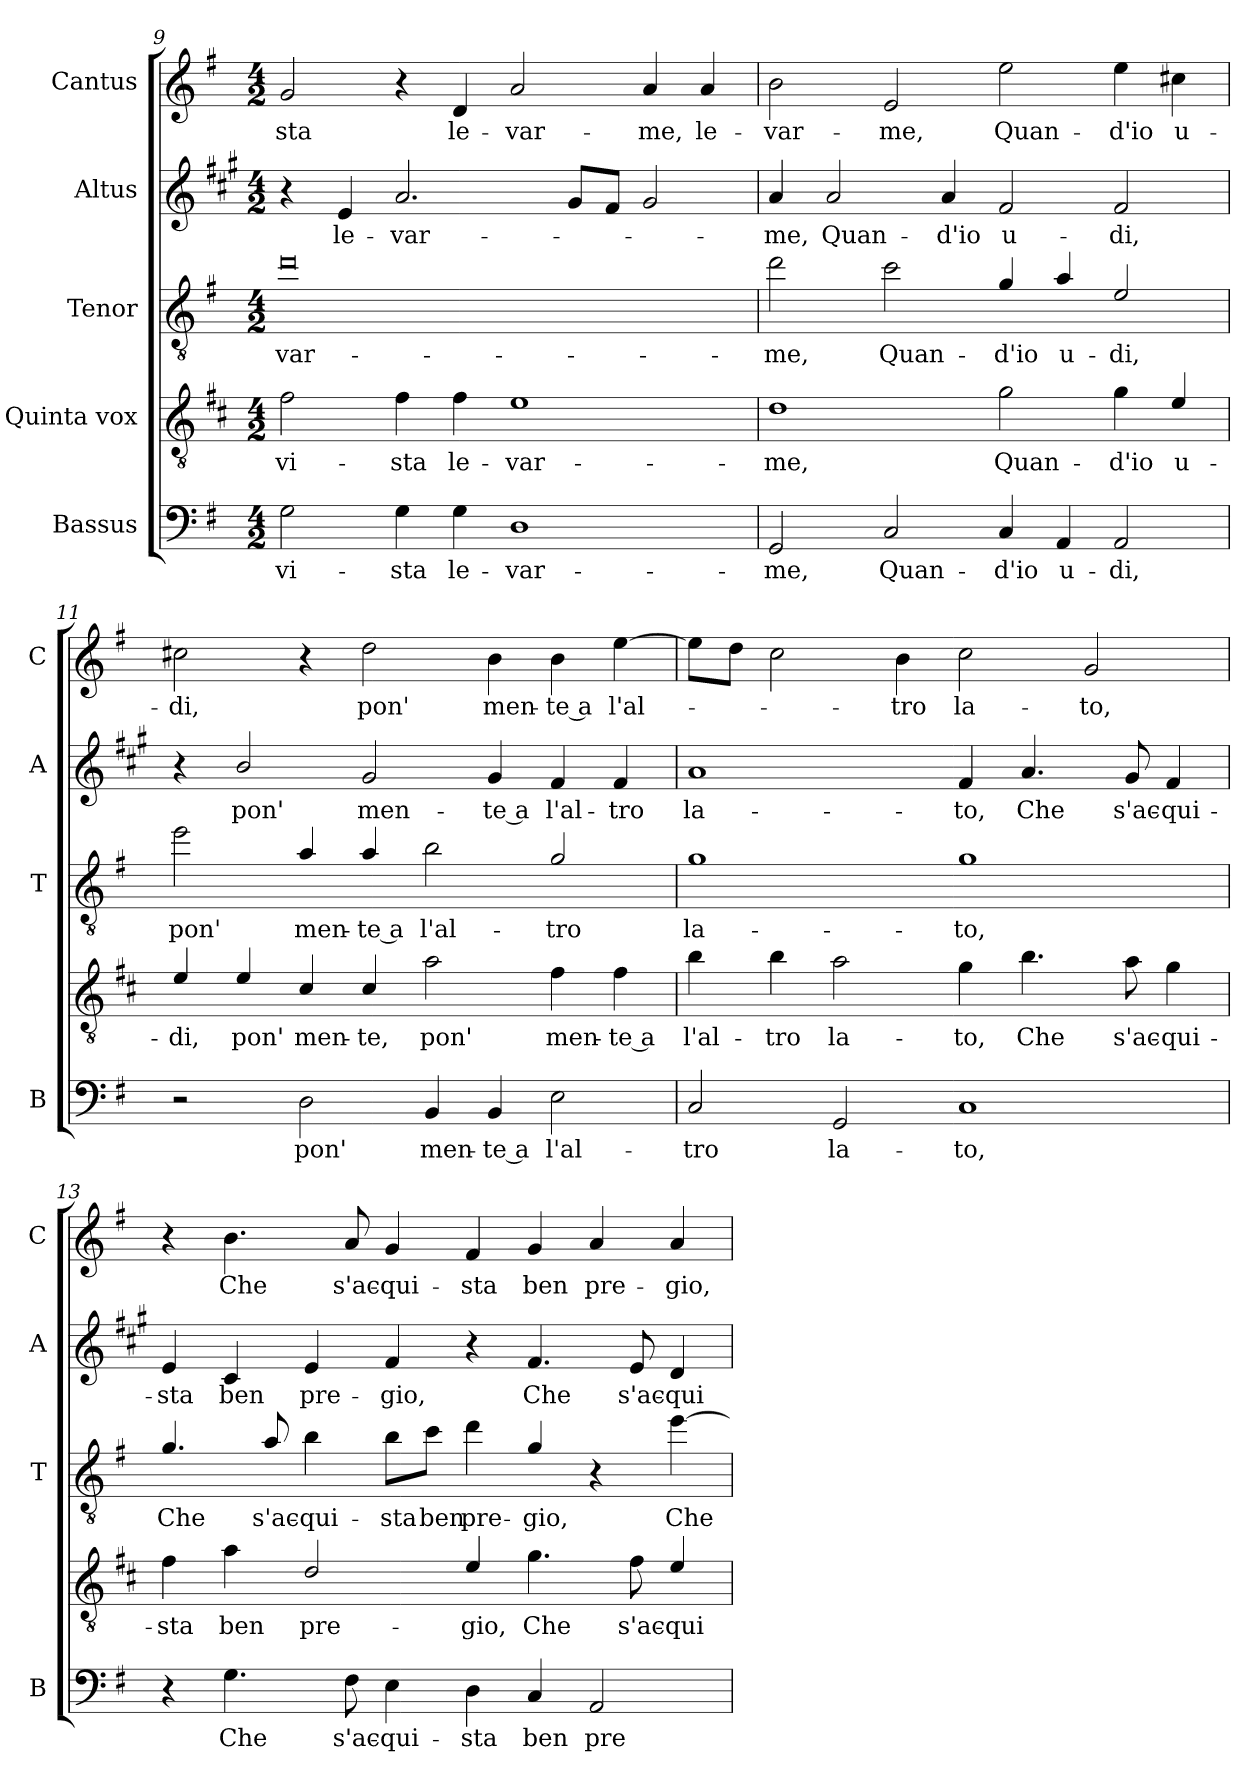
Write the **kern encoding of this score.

**kern	**text	**kern	**text	**kern	**text	**kern	**text	**kern	**text
*part5	*part5	*part4	*part4	*part3	*part3	*part2	*part2	*part1	*part1
*staff5	*staff5	*staff4	*staff4	*staff3	*staff3	*staff2	*staff2	*staff1	*staff1
*I"Bassus	*	*I"Quinta vox	*	*I"Tenor	*	*I"Altus	*	*I"Cantus	*
*I'B	*	*	*	*I'T	*	*I'A	*	*I'C	*
*clefF4	*	*clefGv2	*	*clefGv2	*	*clefG2	*	*clefG2	*
*	*	*ITrd4c7	*	*ITrd8c14	*	*ITrd1c2	*	*	*
*k[f#]	*	*k[f#]	*	*k[f#]	*	*k[f#]	*	*k[f#]	*
*G:	*	*G:	*	*G:	*	*G:	*	*G:	*
*M4/2	*	*M4/2	*	*M4/2	*	*M4/2	*	*M4/2	*
=9	=9	=9	=9	=9	=9	=9	=9	=9	=9
!	!LO:LY:b	!	!LO:LY:b	!	!LO:LY:b	!	!	!	!LO:LY:b
2G\	vi-	2B\	vi-	0d	-var-	4r	.	2g/	-sta
!	!	!	!	!	!	!	!LO:LY:b	!	!
.	.	.	.	.	.	4d/	le-	.	.
!	!LO:LY:b	!	!LO:LY:b	!	!	!	!LO:LY:b	!	!
4G\	-sta	4B\	-sta	.	.	2.g/	-var-	4r	.
!	!LO:LY:b	!	!LO:LY:b	!	!	!	!	!	!LO:LY:b
4G\	le-	4B\	le-	.	.	.	.	4d/	le-
!	!LO:LY:b	!	!LO:LY:b	!	!	!	!	!	!LO:LY:b
1D	-var-	1A	-var-	.	.	.	.	2a/	-var-
.	.	.	.	.	.	8f#/L	.	.	.
.	.	.	.	.	.	8e/J	.	.	.
!	!	!	!	!	!	!	!	!	!LO:LY:b
.	.	.	.	.	.	2f#/	.	4a/	-me,
!	!	!	!	!	!	!	!	!	!LO:LY:b
.	.	.	.	.	.	.	.	4a/	le-
!!LO:PB:g=z
=10	=10	=10	=10	=10	=10	=10	=10	=10	=10
!	!LO:LY:b	!	!LO:LY:b	!	!LO:LY:b	!	!LO:LY:b	!	!LO:LY:b
2GG/	-me,	1G	-me,	2d\	-me,	4g/	-me,	2b\	-var-
!	!	!	!	!	!	!	!LO:LY:b	!	!
.	.	.	.	.	.	2g/	Quan-	.	.
!	!LO:LY:b	!	!	!	!LO:LY:b	!	!	!	!LO:LY:b
2C/	Quan-	.	.	2c\	Quan-	.	.	2e/	-me,
!	!	!	!	!	!	!	!LO:LY:b	!	!
.	.	.	.	.	.	4g/	-d'io	.	.
!	!LO:LY:b	!	!LO:LY:b	!	!LO:LY:b	!	!LO:LY:b	!	!LO:LY:b
4C/	-d'io	2c\	Quan-	4G/	-d'io	2e/	u-	2ee\	Quan-
!	!LO:LY:b	!	!	!	!LO:LY:b	!	!	!	!
4AA/	u-	.	.	4A/	u-	.	.	.	.
!	!LO:LY:b	!	!LO:LY:b	!	!LO:LY:b	!	!LO:LY:b	!	!LO:LY:b
2AA/	-di,	4c\	-d'io	2E/	-di,	2e/	-di,	4ee\	-d'io
!	!	!	!LO:LY:b	!	!	!	!	!	!LO:LY:b
.	.	4A/	u-	.	.	.	.	4cc#X\	u-
=11	=11	=11	=11	=11	=11	=11	=11	=11	=11
!	!	!	!LO:LY:b	!	!LO:LY:b	!	!	!	!LO:LY:b
2r	.	4A/	-di,	2e\	pon'	4r	.	2cc#X\	-di,
!	!	!	!LO:LY:b	!	!	!	!LO:LY:b	!	!
.	.	4A/	pon'	.	.	2a/	pon'	.	.
!	!LO:LY:b	!	!LO:LY:b	!	!LO:LY:b	!	!	!	!
2D\	pon'	4F#/	men-	4A/	men-	.	.	4r	.
!	!	!	!LO:LY:b	!	!LO:LY:b	!	!LO:LY:b	!	!LO:LY:b
.	.	4F#/	-te,	4A/	-te a	2f#/	men-	2dd\	pon'
!	!LO:LY:b	!	!LO:LY:b	!	!LO:LY:b	!	!	!	!
4BB/	men-	2d\	pon'	2B\	l'al-	.	.	.	.
!	!LO:LY:b	!	!	!	!	!	!LO:LY:b	!	!LO:LY:b
4BB/	-te a	.	.	.	.	4f#/	-te a	4b\	men-
!	!LO:LY:b	!	!LO:LY:b	!	!LO:LY:b	!	!LO:LY:b	!	!LO:LY:b
2E\	l'al-	4B\	men-	2G/	-tro	4e/	l'al-	4b\	-te a
!	!	!	!LO:LY:b	!	!	!	!LO:LY:b	!	!LO:LY:b
.	.	4B\	-te a	.	.	4e/	-tro	[4ee\	l'al-
=12	=12	=12	=12	=12	=12	=12	=12	=12	=12
!	!LO:LY:b	!	!LO:LY:b	!	!LO:LY:b	!	!LO:LY:b	!	!
2C/	-tro	4e\	l'al-	1G	la-	1g	la-	8ee\L]	.
.	.	.	.	.	.	.	.	8dd\J	.
!	!	!	!LO:LY:b	!	!	!	!	!	!
.	.	4e\	-tro	.	.	.	.	2cc\	.
!	!LO:LY:b	!	!LO:LY:b	!	!	!	!	!	!
2GG/	la-	2d\	la-	.	.	.	.	.	.
!	!	!	!	!	!	!	!	!	!LO:LY:b
.	.	.	.	.	.	.	.	4b\	-tro
!	!LO:LY:b	!	!LO:LY:b	!	!LO:LY:b	!	!LO:LY:b	!	!LO:LY:b
1C	-to,	4c\	-to,	1G	-to,	4e/	-to,	2cc\	la-
!	!	!	!LO:LY:b	!	!	!	!LO:LY:b	!	!
.	.	4.e\	Che	.	.	4.g/	Che	.	.
!	!	!	!	!	!	!	!	!	!LO:LY:b
.	.	.	.	.	.	.	.	2g/	-to,
!	!	!	!LO:LY:b	!	!	!	!LO:LY:b	!	!
.	.	8d\	s'ac-	.	.	8f#/	s'ac-	.	.
!	!	!	!LO:LY:b	!	!	!	!LO:LY:b	!	!
.	.	4c\	-qui-	.	.	4e/	-qui-	.	.
!!LO:LB:g=z
=13	=13	=13	=13	=13	=13	=13	=13	=13	=13
!	!	!	!LO:LY:b	!	!LO:LY:b	!	!LO:LY:b	!	!
4r	.	4B\	-sta	4.G/	Che	4d/	-sta	4r	.
!	!LO:LY:b	!	!LO:LY:b	!	!	!	!LO:LY:b	!	!LO:LY:b
4.G\	Che	4d\	ben	.	.	4B/	ben	4.b\	Che
!	!	!	!	!	!LO:LY:b	!	!	!	!
.	.	.	.	8A/	s'ac-	.	.	.	.
!	!	!	!LO:LY:b	!	!LO:LY:b	!	!LO:LY:b	!	!
.	.	2G/	pre-	4B\	-qui-	4d/	pre-	.	.
!	!LO:LY:b	!	!	!	!	!	!	!	!LO:LY:b
8F#\	s'ac-	.	.	.	.	.	.	8a/	s'ac-
!	!LO:LY:b	!	!	!	!LO:LY:b	!	!LO:LY:b	!	!LO:LY:b
4E\	-qui-	.	.	8B\L	-sta	4e/	-gio,	4g/	-qui-
!	!	!	!	!	!LO:LY:b	!	!	!	!
.	.	.	.	8c\J	ben	.	.	.	.
!	!LO:LY:b	!	!LO:LY:b	!	!LO:LY:b	!	!	!	!LO:LY:b
4D\	-sta	4A/	-gio,	4d\	pre-	4r	.	4f#/	-sta
!	!LO:LY:b	!	!LO:LY:b	!	!LO:LY:b	!	!LO:LY:b	!	!LO:LY:b
4C/	ben	4.c\	Che	4G/	-gio,	4.e/	Che	4g/	ben
!	!LO:LY:b	!	!	!	!	!	!	!	!LO:LY:b
2AA/	pre-	.	.	4r	.	.	.	4a/	pre-
!	!	!	!LO:LY:b	!	!	!	!LO:LY:b	!	!
.	.	8B\	s'ac-	.	.	8d/	s'ac-	.	.
!	!	!	!LO:LY:b	!	!LO:LY:b	!	!LO:LY:b	!	!LO:LY:b
.	.	4A/	-qui-	[4e\	Che	4c/	-qui-	4a/	-gio,
=	=	=	=	=	=	=	=	=	=
*-	*-	*-	*-	*-	*-	*-	*-	*-	*-
